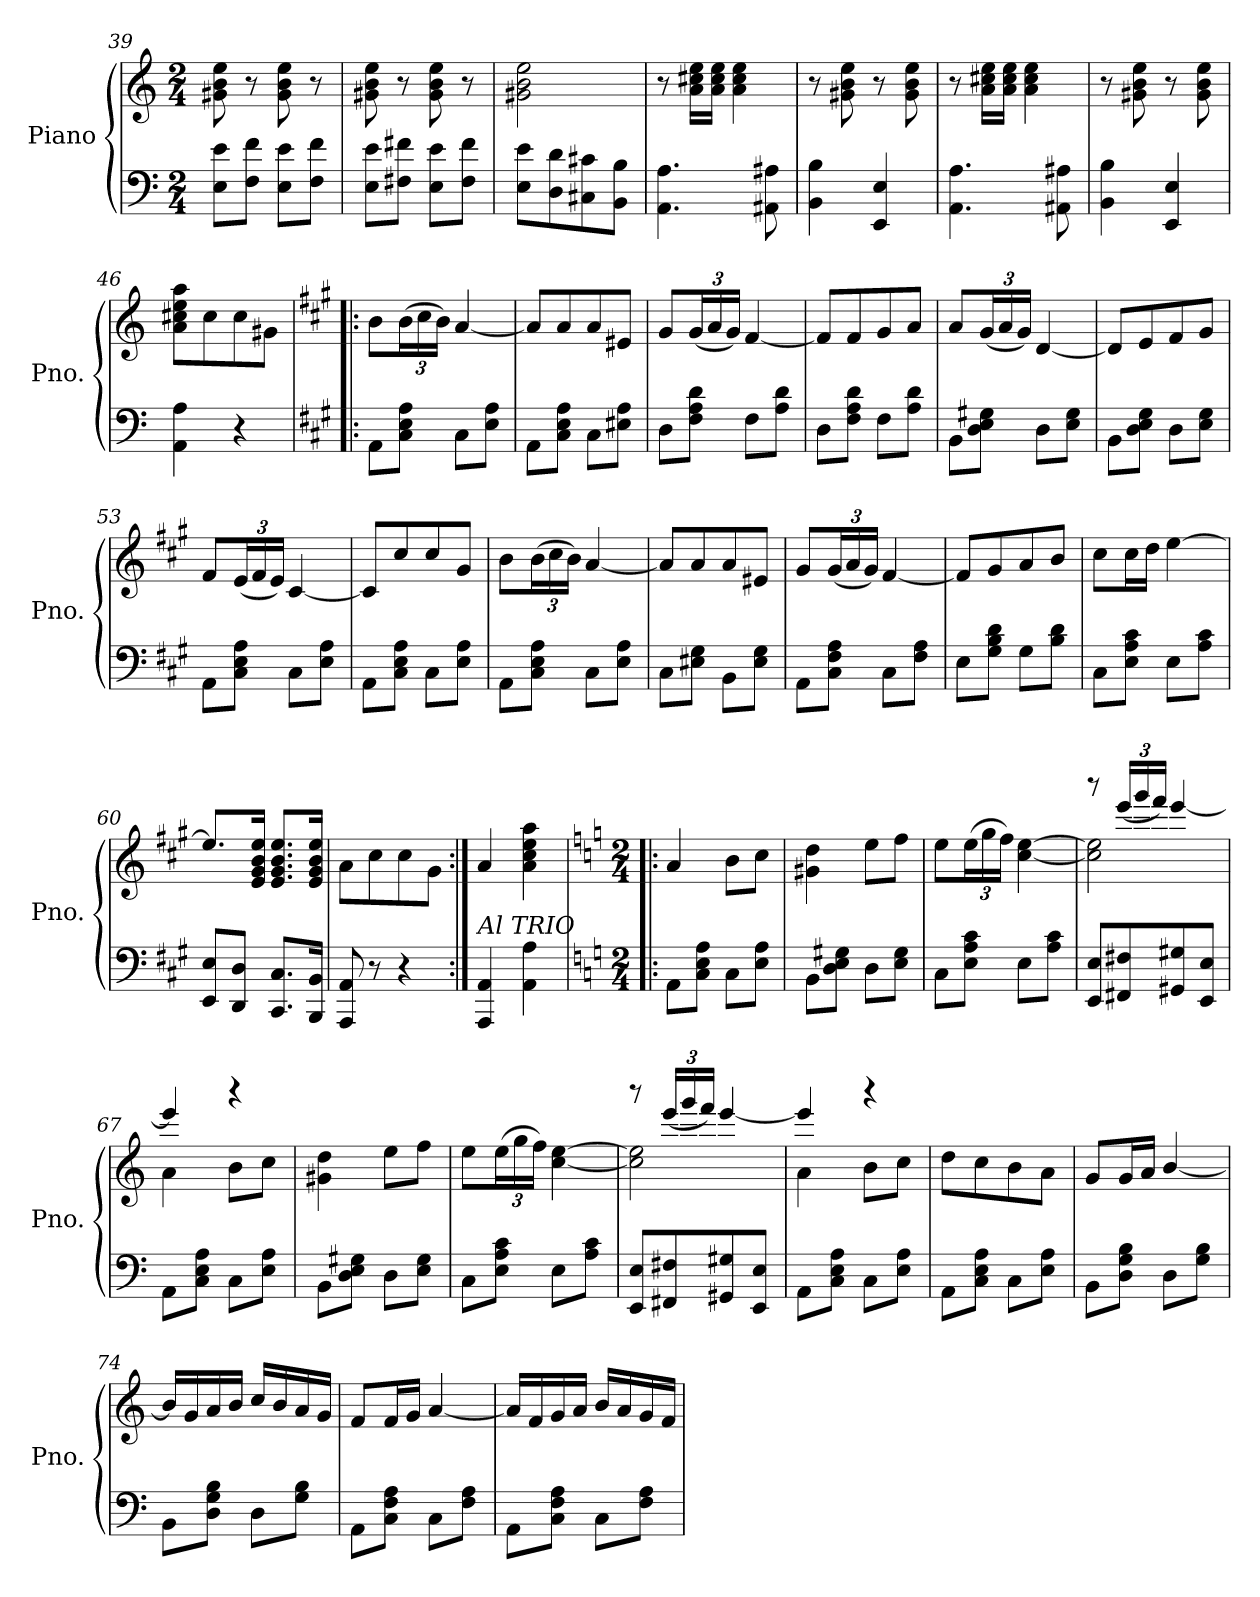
**kern	**kern
*part1	*part1
*staff2	*staff1
*I"Piano	*
*I'Pno.	*
!!LO:LB:g=z
*clefF4	*clefG2
*k[]	*k[]
*M2/4	*M2/4
=39	=39
8E\ 8e\L	8g#X\ 8b\ 8ee\
8F\ 8f\J	8r
8E\ 8e\L	8g#\ 8b\ 8ee\
8F\ 8f\J	8r
=40	=40
8E\ 8e\L	8g#X\ 8b\ 8ee\
8F#X\ 8f#X\J	8r
8E\ 8e\L	8g#\ 8b\ 8ee\
8F#\ 8f#\J	8r
=41	=41
8E\ 8e\L	2g#X\ 2b\ 2ee\
8D\ 8d\	.
8C#X\ 8c#X\	.
8BB\ 8B\J	.
=42	=42
4.AA\ 4.A\	8r
.	16a\ 16cc#X\ 16ee\LL
.	16a\ 16cc#\ 16ee\JJ
.	4a\ 4cc#\ 4ee\
8AA#X\ 8A#X\	.
=43	=43
4BB\ 4B\	8r
.	8g#X\ 8b\ 8ee\
4EE/ 4E/	8r
.	8g#\ 8b\ 8ee\
!!LO:LB:g=z
=44	=44
4.AA\ 4.A\	8r
.	16a\ 16cc#X\ 16ee\LL
.	16a\ 16cc#\ 16ee\JJ
.	4a\ 4cc#\ 4ee\
8AA#X\ 8A#X\	.
=45	=45
4BB\ 4B\	8r
.	8g#X\ 8b\ 8ee\
4EE/ 4E/	8r
.	8g#\ 8b\ 8ee\
=46	=46
4AA\ 4A\	8a\ 8cc#X\ 8ee\ 8aa\L
.	8cc#\
4r	8cc#\
.	8g#X\J
=47!|:	=47!|:
*k[f#c#g#]	*k[f#c#g#]
8AA\L	8b\L
*	*Xbrackettup
8C#\ 8E\ 8A\J	(>24b\L
.	24cc#\
.	24b\JJ)
8C#\L	[4a/
8E\ 8A\J	.
=48	=48
8AA\L	8a/L]
8C#\ 8E\ 8A\J	8a/
8C#\L	8a/
8E#X\ 8A\J	8e#X/J
!!LO:LB:g=z
=49	=49
8D\L	8g#/L
8F#\ 8A\ 8d\J	(<24g#/L
.	24a/
.	24g#/JJ)
8F#\L	[4f#/
8A\ 8d\J	.
=50	=50
8D\L	8f#/L]
8F#\ 8A\ 8d\J	8f#/
8F#\L	8g#/
8A\ 8d\J	8a/J
=51	=51
8BB\L	8a/L
8D\ 8E\ 8G#X\J	(<24g#/L
.	24a/
.	24g#/JJ)
8D\L	[4d/
8E\ 8G#\J	.
=52	=52
8BB\L	8d/L]
8D\ 8E\ 8G#\J	8e/
8D\L	8f#/
8E\ 8G#\J	8g#/J
!!LO:PB:g=z
=53	=53
8AA\L	8f#/L
8C#\ 8E\ 8A\J	(<24e/L
.	24f#/
.	24e/JJ)
8C#\L	[4c#/
8E\ 8A\J	.
=54	=54
8AA\L	8c#/L]
8C#\ 8E\ 8A\J	8cc#/
8C#\L	8cc#/
8E\ 8A\J	8g#/J
=55	=55
8AA\L	8b\L
8C#\ 8E\ 8A\J	(>24b\L
.	24cc#\
.	24b\JJ)
8C#\L	[4a/
8E\ 8A\J	.
=56	=56
8C#\L	8a/L]
8E#X\ 8G#\J	8a/
8BB\L	8a/
8E#\ 8G#\J	8e#X/J
=57	=57
8AA\L	8g#/L
8C#\ 8F#\ 8A\J	(<24g#/L
.	24a/
.	24g#/JJ)
8C#\L	[4f#/
8F#\ 8A\J	.
!!LO:LB:g=z
=58	=58
8E\L	8f#/L]
8G#\ 8B\ 8d\J	8g#/
8G#\L	8a/
8B\ 8d\J	8b/J
=59	=59
8C#\L	8cc#\L
8E\ 8A\ 8c#\J	16cc#\L
.	16dd\JJ
8E\L	[4ee\
8A\ 8c#\J	.
=60	=60
8EE/ 8E/L	8.ee/L]
8DD/ 8D/J	.
.	16e/ 16g#/ 16b/ 16ee/Jk
8.CC#/ 8.C#/L	8.e/ 8.g#/ 8.b/ 8.ee/L
16BBB/ 16BB/Jk	16e/ 16g#/ 16b/ 16ee/Jk
=61	=61
8AAA/ 8AA/	8a\L
8r	8cc#\
4r	8cc#\
.	8g#\J
=62:|!	=62:|!
!LO:TX:a:i:t=Al TRIO	!
4AAA/ 4AA/	4a/
4AA\ 4A\	4a\ 4cc#\ 4ee\ 4aa\
!!LO:LB:g=z
=63!|:	=63!|:
*k[]	*k[]
*M2/4	*M2/4
8AA\L	4a/
8C\ 8E\ 8A\J	.
8C\L	8b\L
8E\ 8A\J	8cc\J
=64	=64
8BB\L	4g#X\ 4dd\
8D\ 8E\ 8G#X\J	.
8D\L	8ee\L
8E\ 8G#\J	8ff\J
=65	=65
8C\L	8ee\L
8E\ 8A\ 8c\J	(>24ee\L
.	24gg\
.	24ff\JJ)
8E\L	[4cc\ [4ee\
8A\ 8c\J	.
=66	=66
*	*^
8EE/ 8E/L	2cc\] 2ee\]	8rbbb
8FF#X/ 8F#X/	.	(<24eee!/LL
.	.	24ggg!/
.	.	24fff!/JJ)
8GG#X/ 8G#X/	.	[4eee!/
8EE/ 8E/J	.	.
=67	=67	=67
8AA\L	4a\	4eee!/]
8C\ 8E\ 8A\J	.	.
8C\L	8b\L	4rbbb
8E\ 8A\J	8cc\J	.
*	*v	*v
!!LO:LB:g=z
=68	=68
8BB\L	4g#X\ 4dd\
8D\ 8E\ 8G#X\J	.
8D\L	8ee\L
8E\ 8G#\J	8ff\J
=69	=69
8C\L	8ee\L
8E\ 8A\ 8c\J	(>24ee\L
.	24gg\
.	24ff\JJ)
8E\L	[4cc\ [4ee\
8A\ 8c\J	.
=70	=70
*	*^
8EE/ 8E/L	2cc\] 2ee\]	8rbbb
8FF#X/ 8F#X/	.	(<24eee!/LL
.	.	24ggg!/
.	.	24fff!/JJ)
8GG#X/ 8G#X/	.	[4eee!/
8EE/ 8E/J	.	.
=71	=71	=71
8AA\L	4a\	4eee!/]
8C\ 8E\ 8A\J	.	.
8C\L	8b\L	4rbbb
8E\ 8A\J	8cc\J	.
*	*v	*v
=72	=72
8AA\L	8dd\L
8C\ 8E\ 8A\J	8cc\
8C\L	8b\
8E\ 8A\J	8a\J
=73	=73
8BB\L	8g/L
8D\ 8G\ 8B\J	16g/L
.	16a/JJ
8D\L	[4b/
8G\ 8B\J	.
!!LO:LB:g=z
=74	=74
8BB\L	16b/LL]
.	16g/
8D\ 8G\ 8B\J	16a/
.	16b/JJ
8D\L	16cc/LL
.	16b/
8G\ 8B\J	16a/
.	16g/JJ
=75	=75
8AA\L	8f/L
8C\ 8F\ 8A\J	16f/L
.	16g/JJ
8C\L	[4a/
8F\ 8A\J	.
=76	=76
8AA\L	16a/LL]
.	16f/
8C\ 8F\ 8A\J	16g/
.	16a/JJ
8C\L	16b/LL
.	16a/
8F\ 8A\J	16g/
.	16f/JJ
=	=
*-	*-
